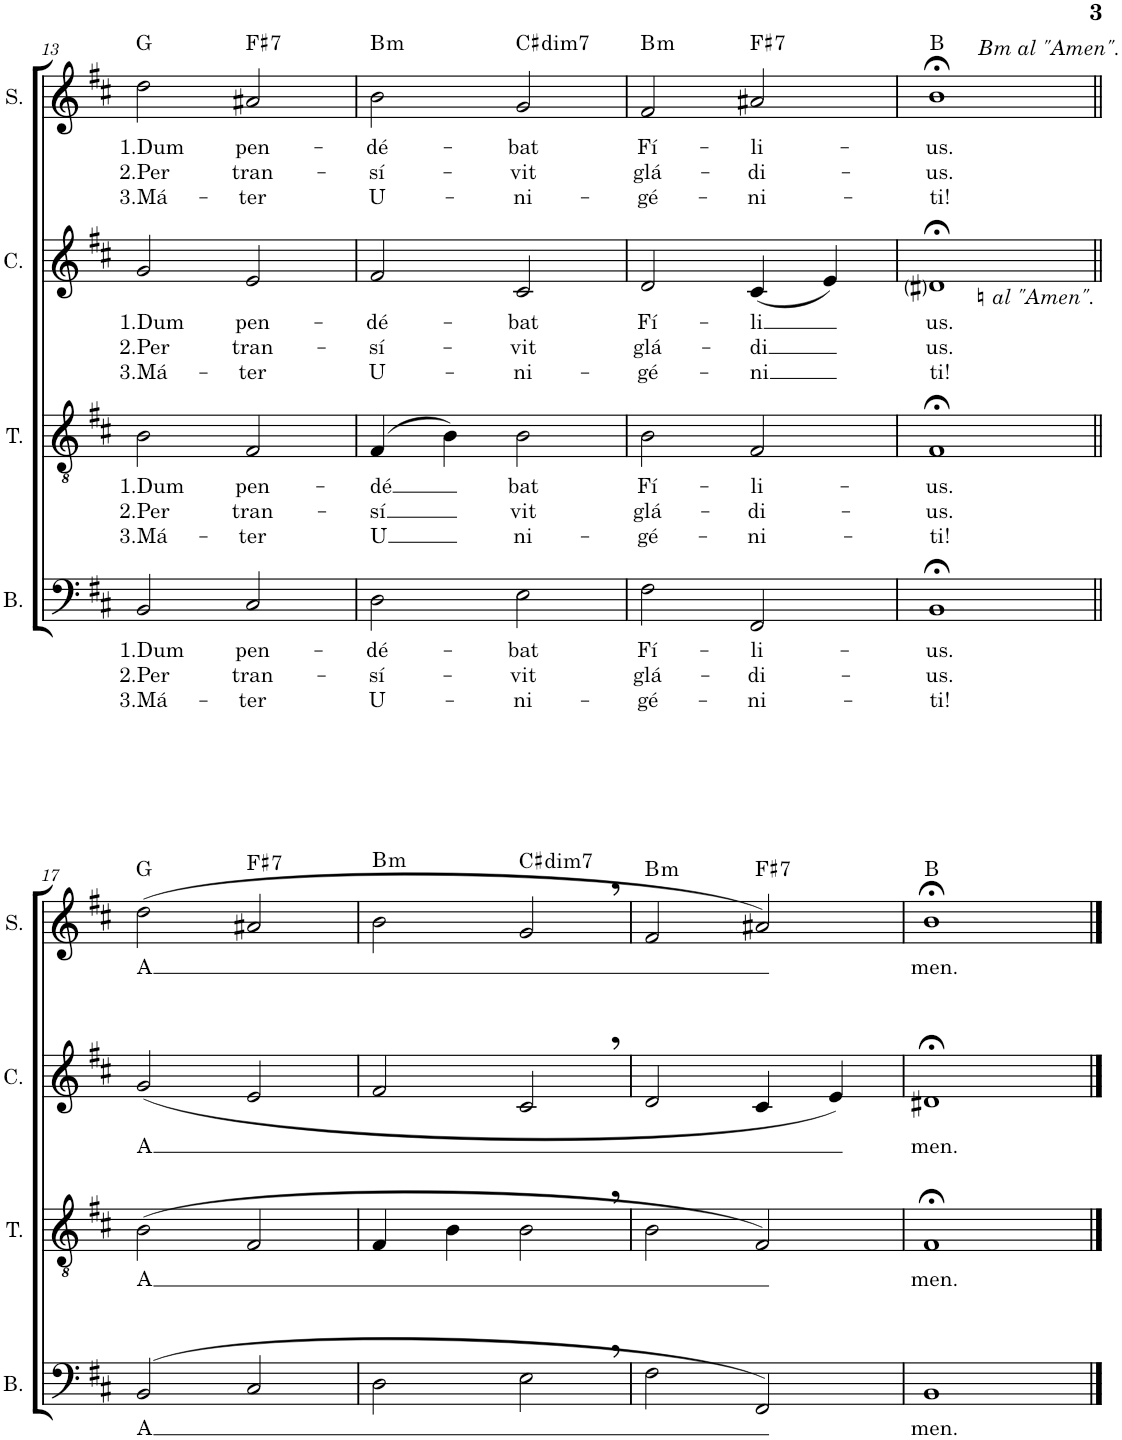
**kern	**text	**text	**text	**kern	**text	**text	**text	**kern	**text	**text	**text	**kern	**text	**text	**text	**harte
*part4	*part4	*part4	*part4	*part3	*part3	*part3	*part3	*part2	*part2	*part2	*part2	*part1	*part1	*part1	*part1	*part1
*staff4	*staff4	*staff4	*staff4	*staff3	*staff3	*staff3	*staff3	*staff2	*staff2	*staff2	*staff2	*staff1	*staff1	*staff1	*staff1	*
*I"Bajo	*	*	*	*I"Tenor	*	*	*	*I"Contralto	*	*	*	*I"Soprano	*	*	*	*
*I'B.	*	*	*	*I'T.	*	*	*	*I'C.	*	*	*	*I'S.	*	*	*	*
!!LO:PB:g=z
*clefF4	*	*	*	*clefGv2	*	*	*	*clefG2	*	*	*	*clefG2	*	*	*	*
*k[f#c#]	*	*	*	*k[f#c#]	*	*	*	*k[f#c#]	*	*	*	*k[f#c#]	*	*	*	*
*M2/2	*	*	*	*M2/2	*	*	*	*M2/2	*	*	*	*M2/2	*	*	*	*
*met(c|)	*	*	*	*met(c|)	*	*	*	*met(c|)	*	*	*	*met(c|)	*	*	*	*
=13	=13	=13	=13	=13	=13	=13	=13	=13	=13	=13	=13	=13	=13	=13	=13	=13
!	!LO:LY:b	!LO:LY:b	!LO:LY:b	!	!LO:LY:b	!LO:LY:b	!LO:LY:b	!	!LO:LY:b	!LO:LY:b	!LO:LY:b	!	!LO:LY:b	!LO:LY:b	!LO:LY:b	!
2BB/	1.Dum	2.Per	3.Má-	2B\	1.Dum	2.Per	3.Má-	2g/	1.Dum	2.Per	3.Má-	2dd\	1.Dum	2.Per	3.Má-	G:maj
!	!LO:LY:b	!LO:LY:b	!LO:LY:b	!	!LO:LY:b	!LO:LY:b	!LO:LY:b	!	!LO:LY:b	!LO:LY:b	!LO:LY:b	!	!LO:LY:b	!LO:LY:b	!LO:LY:b	!LO:H:kt=7
2C#/	pen-	tran-	-ter	2F#/	pen-	tran-	-ter	2e/	pen-	tran-	-ter	2a#X/	pen-	tran-	-ter	F#:7
=14	=14	=14	=14	=14	=14	=14	=14	=14	=14	=14	=14	=14	=14	=14	=14	=14
!	!LO:LY:b	!LO:LY:b	!LO:LY:b	!	!LO:LY:b	!LO:LY:b	!LO:LY:b	!	!LO:LY:b	!LO:LY:b	!LO:LY:b	!	!LO:LY:b	!LO:LY:b	!LO:LY:b	!LO:H:kt=m
2D\	-dé-	-sí-	U-	(4F#/	-dé	-sí	U	2f#/	-dé-	-sí-	U-	2b\	-dé-	-sí-	U-	B:min
.	.	.	.	4B\)	.	.	.	.	.	.	.	.	.	.	.	.
!	!LO:LY:b	!LO:LY:b	!LO:LY:b	!	!LO:LY:b	!LO:LY:b	!LO:LY:b	!	!LO:LY:b	!LO:LY:b	!LO:LY:b	!	!LO:LY:b	!LO:LY:b	!LO:LY:b	!LO:H:kt=dim7
2E\	-bat	-vit	-ni-	2B\	bat	vit	ni-	2c#/	-bat	-vit	-ni-	2g/	-bat	-vit	-ni-	C#:dim7
=15	=15	=15	=15	=15	=15	=15	=15	=15	=15	=15	=15	=15	=15	=15	=15	=15
!	!LO:LY:b	!LO:LY:b	!LO:LY:b	!	!LO:LY:b	!LO:LY:b	!LO:LY:b	!	!LO:LY:b	!LO:LY:b	!LO:LY:b	!	!LO:LY:b	!LO:LY:b	!LO:LY:b	!LO:H:kt=m
2F#\	Fí-	glá-	-gé-	2B\	Fí-	glá-	-gé-	2d/	Fí-	glá-	-gé-	2f#/	Fí-	glá-	-gé-	B:min
!	!LO:LY:b	!LO:LY:b	!LO:LY:b	!	!LO:LY:b	!LO:LY:b	!LO:LY:b	!	!LO:LY:b	!LO:LY:b	!LO:LY:b	!	!LO:LY:b	!LO:LY:b	!LO:LY:b	!LO:H:kt=7
2FF#/	-li-	-di-	-ni-	2F#/	-li-	-di-	-ni-	(4c#/	-li	-di	-ni	2a#X/	-li-	-di-	-ni-	F#:7
.	.	.	.	.	.	.	.	4e/)	.	.	.	.	.	.	.	.
=16	=16	=16	=16	=16	=16	=16	=16	=16	=16	=16	=16	=16	=16	=16	=16	=16
!	!	!	!	!	!	!	!	!	!	!	!	!LO:TX:a:i:t=Bm al "Amen".	!	!	!	!
!	!	!	!	!	!	!	!	!LO:TX:b:i:t=♮ al "Amen".	!	!	!	!	!	!	!	!
!	!LO:LY:b	!LO:LY:b	!LO:LY:b	!	!LO:LY:b	!LO:LY:b	!LO:LY:b	!	!LO:LY:b	!LO:LY:b	!LO:LY:b	!	!LO:LY:b	!LO:LY:b	!LO:LY:b	!
1BB;<	-us.	-us.	-ti!	1F#;<	-us.	-us.	-ti!	1d#i;<	us.	us.	ti!	1b;<	-us.	-us.	-ti!	B:maj
!!LO:LB:g=z
=17||	=17||	=17||	=17||	=17||	=17||	=17||	=17||	=17||	=17||	=17||	=17||	=17||	=17||	=17||	=17||	=17||
!	!LO:LY:b	!	!	!	!LO:LY:b	!	!	!	!LO:LY:b	!	!	!	!LO:LY:b	!	!	!
(2BB/	A	.	.	(2B\	A	.	.	(2g/	A	.	.	(2dd\	A	.	.	G:maj
!	!	!	!	!	!	!	!	!	!	!	!	!	!	!	!	!LO:H:kt=7
2C#/	.	.	.	2F#/	.	.	.	2e/	.	.	.	2a#X/	.	.	.	F#:7
=18	=18	=18	=18	=18	=18	=18	=18	=18	=18	=18	=18	=18	=18	=18	=18	=18
!	!	!	!	!	!	!	!	!	!	!	!	!	!	!	!	!LO:H:kt=m
2D\	.	.	.	4F#/	.	.	.	2f#/	.	.	.	2b\	.	.	.	B:min
.	.	.	.	4B\	.	.	.	.	.	.	.	.	.	.	.	.
!	!	!	!	!	!	!	!	!	!	!	!	!	!	!	!	!LO:H:kt=dim7
2E,\	.	.	.	2B,\	.	.	.	2c#,/	.	.	.	2g,/	.	.	.	C#:dim7
=19	=19	=19	=19	=19	=19	=19	=19	=19	=19	=19	=19	=19	=19	=19	=19	=19
!	!	!	!	!	!	!	!	!	!	!	!	!	!	!	!	!LO:H:kt=m
2F#\	.	.	.	2B\	.	.	.	2d/	.	.	.	2f#/	.	.	.	B:min
!	!	!	!	!	!	!	!	!	!	!	!	!	!	!	!	!LO:H:kt=7
2FF#/)	.	.	.	2F#/)	.	.	.	4c#/	.	.	.	2a#X/)	.	.	.	F#:7
.	.	.	.	.	.	.	.	4e/)	.	.	.	.	.	.	.	.
=20	=20	=20	=20	=20	=20	=20	=20	=20	=20	=20	=20	=20	=20	=20	=20	=20
!	!LO:LY:b	!	!	!	!LO:LY:b	!	!	!	!LO:LY:b	!	!	!	!LO:LY:b	!	!	!
1BB	men.	.	.	1F#;<	men.	.	.	1d#X;<	men.	.	.	1b;<	men.	.	.	B:maj
==	==	==	==	==	==	==	==	==	==	==	==	==	==	==	==	==
*-	*-	*-	*-	*-	*-	*-	*-	*-	*-	*-	*-	*-	*-	*-	*-	*-
